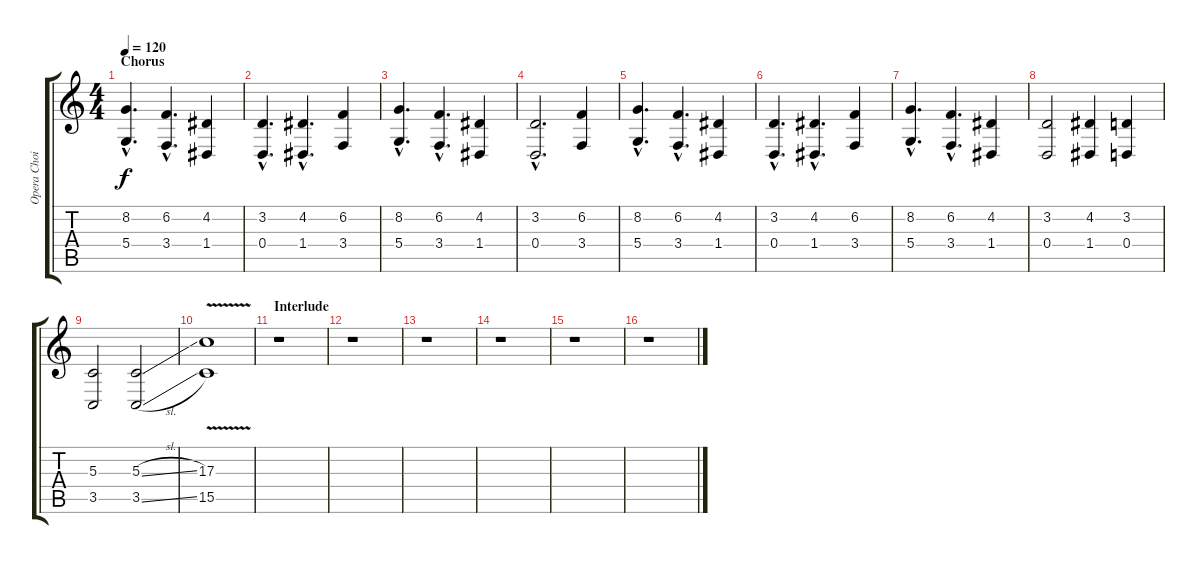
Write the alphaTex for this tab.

\track ("Opera Choir - Male Voices" "Opera Choi") {instrument choiraahs}
\staff {score tabs}
\tuning (E4 B3 G3 D3 A2 E2) {hide}
\ts (4 4)
\section ("" "Chorus")
\tempo 120
\clef g2
\ks c
(8.2{hac} 5.4{hac}).4{d dy f} (6.2{hac} 3.4{hac}).4{d} (4.2 1.4).4 |
(3.2{hac} 0.4{hac}).4{d} (4.2{hac} 1.4{hac}).4{d} (6.2 3.4).4 |
(8.2{hac} 5.4{hac}).4{d} (6.2{hac} 3.4{hac}).4{d} (4.2 1.4).4 |
(3.2{hac} 0.4{hac}).2{d} (6.2 3.4).4 |
(8.2{hac} 5.4{hac}).4{d} (6.2{hac} 3.4{hac}).4{d} (4.2 1.4).4 |
(3.2{hac} 0.4{hac}).4{d} (4.2{hac} 1.4{hac}).4{d} (6.2 3.4).4 |
(8.2{hac} 5.4{hac}).4{d} (6.2{hac} 3.4{hac}).4{d} (4.2 1.4).4 |
(3.2 0.4).2 (4.2 1.4).4 (3.2 0.4).4 |
(5.3 3.5).2 (5.3{sl} 3.5{sl}).2 |
(17.3{v} 15.5{v}).1 |
\section ("" "Interlude")
r.1 |
r.1 |
r.1 |
r.1 |
r.1 |
r.1
